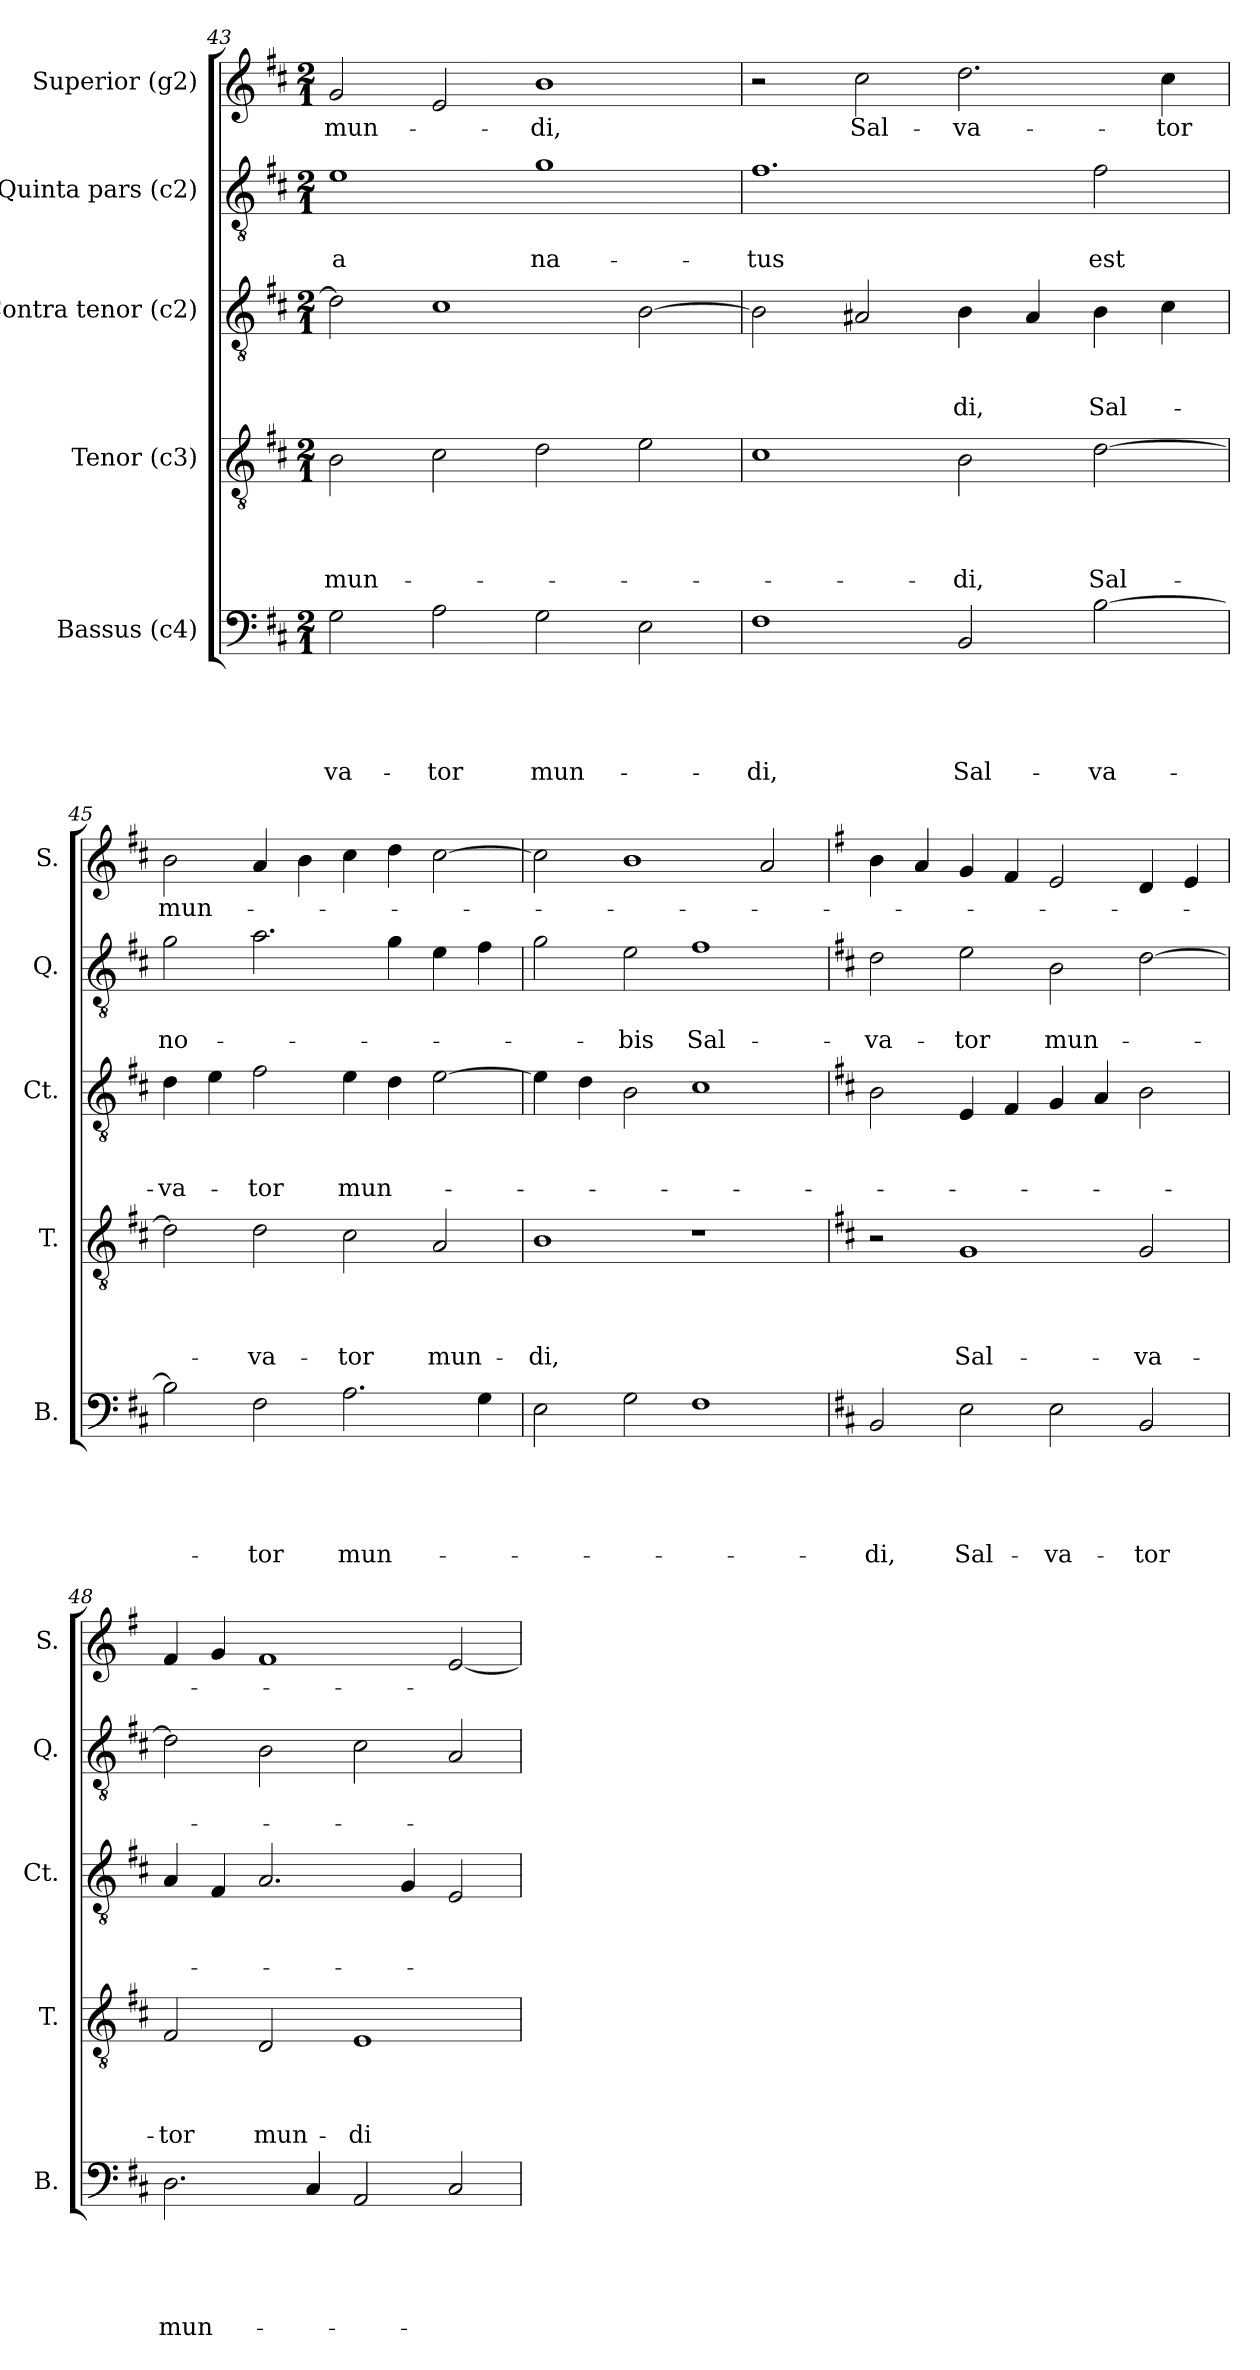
**kern	**text	**text	**text	**text	**text	**kern	**text	**text	**text	**text	**kern	**text	**text	**text	**kern	**text	**text	**kern	**text
*part5	*part5	*part5	*part5	*part5	*part5	*part4	*part4	*part4	*part4	*part4	*part3	*part3	*part3	*part3	*part2	*part2	*part2	*part1	*part1
*staff5	*staff5	*staff5	*staff5	*staff5	*staff5	*staff4	*staff4	*staff4	*staff4	*staff4	*staff3	*staff3	*staff3	*staff3	*staff2	*staff2	*staff2	*staff1	*staff1
*I"Bassus (c4)	*	*	*	*	*	*I"Tenor (c3)	*	*	*	*	*I"Contra tenor (c2)	*	*	*	*I"Quinta pars (c2)	*	*	*I"Superior (g2)	*
*I'B.	*	*	*	*	*	*I'T.	*	*	*	*	*I'Ct.	*	*	*	*I'Q.	*	*	*I'S.	*
!!LO:PB:g=z
*clefF4	*	*	*	*	*	*clefGv2	*	*	*	*	*clefGv2	*	*	*	*clefGv2	*	*	*clefG2	*
*k[f#c#]	*	*	*	*	*	*k[f#c#]	*	*	*	*	*k[f#c#]	*	*	*	*k[f#c#]	*	*	*k[f#c#]	*
*D:	*	*	*	*	*	*D:	*	*	*	*	*D:	*	*	*	*D:	*	*	*D:	*
*M2/1	*	*	*	*	*	*M2/1	*	*	*	*	*M2/1	*	*	*	*M2/1	*	*	*M2/1	*
=43	=43	=43	=43	=43	=43	=43	=43	=43	=43	=43	=43	=43	=43	=43	=43	=43	=43	=43	=43
!	!	!	!	!	!LO:LY:b	!	!	!	!	!LO:LY:b	!	!	!	!	!	!	!LO:LY:b	!	!LO:LY:b
2G\	.	.	.	.	-va-	2B\	.	.	.	mun-	2d\]	.	.	.	1e	.	-a	2g/	mun-
!	!	!	!	!	!LO:LY:b	!	!	!	!	!	!	!	!	!	!	!	!	!	!
2A\	.	.	.	.	-tor	2c#\	.	.	.	.	1c#	.	.	.	.	.	.	2e/	.
!	!	!	!	!	!LO:LY:b	!	!	!	!	!	!	!	!	!	!	!	!LO:LY:b	!	!LO:LY:b
2G\	.	.	.	.	mun-	2d\	.	.	.	.	.	.	.	.	1g	.	na-	1b	-di,
2E\	.	.	.	.	.	2e\	.	.	.	.	[>2B\	.	.	.	.	.	.	.	.
=44	=44	=44	=44	=44	=44	=44	=44	=44	=44	=44	=44	=44	=44	=44	=44	=44	=44	=44	=44
!	!	!	!	!	!LO:LY:b	!	!	!	!	!	!	!	!	!	!	!	!LO:LY:b	!	!
1F#	.	.	.	.	-di,	1c#	.	.	.	.	2B\]	.	.	.	1.f#	.	-tus	2r	.
!	!	!	!	!	!	!	!	!	!	!	!	!	!	!	!	!	!	!	!LO:LY:b
.	.	.	.	.	.	.	.	.	.	.	2A#/	.	.	.	.	.	.	2cc#\	Sal-
!	!	!	!	!	!LO:LY:b	!	!	!	!	!LO:LY:b	!	!	!	!LO:LY:b	!	!	!	!	!LO:LY:b
2BB/	.	.	.	.	Sal-	2B\	.	.	.	-di,	4B\	.	.	-di,	.	.	.	2.dd\	-va-
.	.	.	.	.	.	.	.	.	.	.	4A#/	.	.	.	.	.	.	.	.
!	!	!	!	!	!LO:LY:b	!	!	!	!	!LO:LY:b	!	!	!	!LO:LY:b	!	!	!LO:LY:b	!	!
[>2B\	.	.	.	.	-va-	[>2d\	.	.	.	Sal-	4B\	.	.	Sal-	2f#\	.	est	.	.
!	!	!	!	!	!	!	!	!	!	!	!	!	!	!	!	!	!	!	!LO:LY:b
.	.	.	.	.	.	.	.	.	.	.	4c#\	.	.	.	.	.	.	4cc#\	-tor
=45	=45	=45	=45	=45	=45	=45	=45	=45	=45	=45	=45	=45	=45	=45	=45	=45	=45	=45	=45
!	!	!	!	!	!	!	!	!	!	!	!	!	!	!LO:LY:b	!	!	!LO:LY:b	!	!LO:LY:b
2B\]	.	.	.	.	.	2d\]	.	.	.	.	4d\	.	.	-va-	2g\	.	no-	2b\	mun-
.	.	.	.	.	.	.	.	.	.	.	4e\	.	.	.	.	.	.	.	.
!	!	!	!	!	!LO:LY:b	!	!	!	!	!LO:LY:b	!	!	!	!LO:LY:b	!	!	!	!	!
2F#\	.	.	.	.	-tor	2d\	.	.	.	-va-	2f#\	.	.	-tor	2.a\	.	.	4a/	.
.	.	.	.	.	.	.	.	.	.	.	.	.	.	.	.	.	.	4b\	.
!	!	!	!	!	!LO:LY:b	!	!	!	!	!LO:LY:b	!	!	!	!LO:LY:b	!	!	!	!	!
2.A\	.	.	.	.	mun-	2c#\	.	.	.	-tor	4e\	.	.	mun-	.	.	.	4cc#\	.
.	.	.	.	.	.	.	.	.	.	.	4d\	.	.	.	4g\	.	.	4dd\	.
!	!	!	!	!	!	!	!	!	!	!LO:LY:b	!	!	!	!	!	!	!	!	!
.	.	.	.	.	.	2A/	.	.	.	mun-	[<2e\	.	.	.	4e\	.	.	[<2cc#\	.
4G\	.	.	.	.	.	.	.	.	.	.	.	.	.	.	4f#\	.	.	.	.
!!LO:LB:g=z
=46	=46	=46	=46	=46	=46	=46	=46	=46	=46	=46	=46	=46	=46	=46	=46	=46	=46	=46	=46
!	!	!	!	!	!	!	!	!	!	!LO:LY:b	!	!	!	!	!	!	!	!	!
2E\	.	.	.	.	.	1B	.	.	.	-di,	4e\]	.	.	.	2g\	.	.	2cc#\]	.
.	.	.	.	.	.	.	.	.	.	.	4d\	.	.	.	.	.	.	.	.
!	!	!	!	!	!	!	!	!	!	!	!	!	!	!	!	!	!LO:LY:b	!	!
2G\	.	.	.	.	.	.	.	.	.	.	2B\	.	.	.	2e\	.	-bis	1b	.
!	!	!	!	!	!	!	!	!	!	!	!	!	!	!	!	!	!LO:LY:b	!	!
1F#	.	.	.	.	.	1r	.	.	.	.	1c#	.	.	.	1f#	.	Sal-	.	.
.	.	.	.	.	.	.	.	.	.	.	.	.	.	.	.	.	.	2a/	.
=47	=47	=47	=47	=47	=47	=47	=47	=47	=47	=47	=47	=47	=47	=47	=47	=47	=47	=47	=47
*	*	*	*	*	*	*	*	*	*	*	*	*	*	*	*	*	*	*k[f#]	*
*	*	*	*	*	*	*	*	*	*	*	*	*	*	*	*	*	*	*G:	*
!	!	!	!	!	!LO:LY:b	!	!	!	!	!	!	!	!	!	!	!	!LO:LY:b	!	!
2BB/	.	.	.	.	-di,	2r	.	.	.	.	2B\	.	.	.	2d\	.	-va-	4b\	.
.	.	.	.	.	.	.	.	.	.	.	.	.	.	.	.	.	.	4a/	.
!	!	!	!	!	!LO:LY:b	!	!	!	!	!LO:LY:b	!	!	!	!	!	!	!LO:LY:b	!	!
2E\	.	.	.	.	Sal-	1G	.	.	.	Sal-	4E/	.	.	.	2e\	.	-tor	4g/	.
.	.	.	.	.	.	.	.	.	.	.	4F#/	.	.	.	.	.	.	4f#/	.
!	!	!	!	!	!LO:LY:b	!	!	!	!	!	!	!	!	!	!	!	!LO:LY:b	!	!
2E\	.	.	.	.	-va-	.	.	.	.	.	4G/	.	.	.	2B\	.	mun-	2e/	.
.	.	.	.	.	.	.	.	.	.	.	4A/	.	.	.	.	.	.	.	.
!	!	!	!	!	!LO:LY:b	!	!	!	!	!LO:LY:b	!	!	!	!	!	!	!	!	!
2BB/	.	.	.	.	-tor	2G/	.	.	.	-va-	2B\	.	.	.	[>2d\	.	.	4d/	.
.	.	.	.	.	.	.	.	.	.	.	.	.	.	.	.	.	.	4e/	.
=48	=48	=48	=48	=48	=48	=48	=48	=48	=48	=48	=48	=48	=48	=48	=48	=48	=48	=48	=48
!	!	!	!	!	!LO:LY:b	!	!	!	!	!LO:LY:b	!	!	!	!	!	!	!	!	!
2.D\	.	.	.	.	mun-	2F#/	.	.	.	-tor	4A/	.	.	.	2d\]	.	.	4f#/	.
.	.	.	.	.	.	.	.	.	.	.	4F#/	.	.	.	.	.	.	4g/	.
!	!	!	!	!	!	!	!	!	!	!LO:LY:b	!	!	!	!	!	!	!	!	!
.	.	.	.	.	.	2D/	.	.	.	mun-	2.A/	.	.	.	2B\	.	.	1f#	.
4C#/	.	.	.	.	.	.	.	.	.	.	.	.	.	.	.	.	.	.	.
!	!	!	!	!	!	!	!	!	!	!LO:LY:b	!	!	!	!	!	!	!	!	!
2AA/	.	.	.	.	.	1E	.	.	.	-di	.	.	.	.	2c#\	.	.	.	.
.	.	.	.	.	.	.	.	.	.	.	4G/	.	.	.	.	.	.	.	.
2C#/	.	.	.	.	.	.	.	.	.	.	2E/	.	.	.	2A/	.	.	[>2e/	.
=	=	=	=	=	=	=	=	=	=	=	=	=	=	=	=	=	=	=	=
*-	*-	*-	*-	*-	*-	*-	*-	*-	*-	*-	*-	*-	*-	*-	*-	*-	*-	*-	*-
